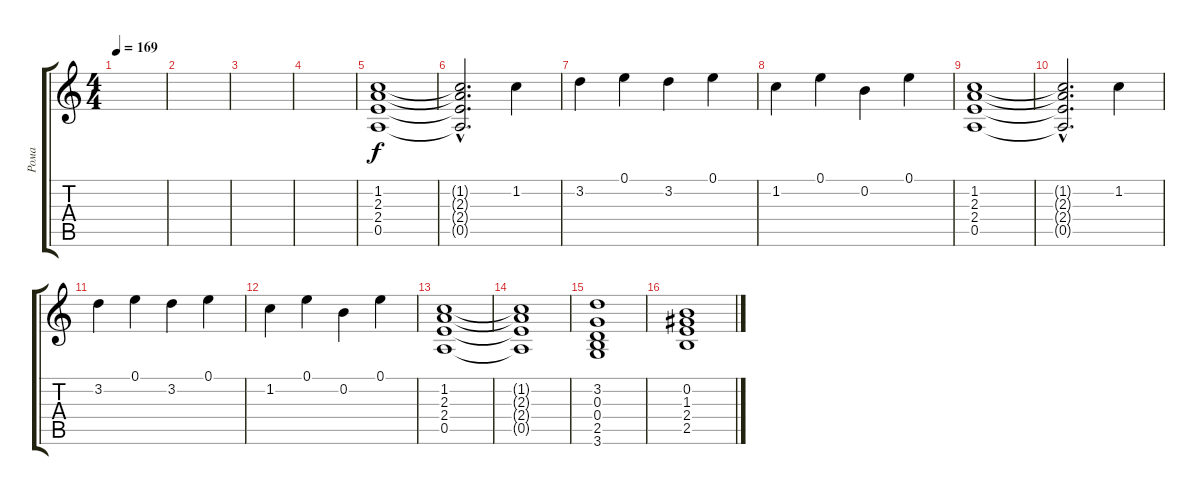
\track ("Рома" "Рома") {instrument distortionguitar}
\staff {score tabs}
\tuning (E4 B3 G3 D3 A2 E2) {hide}
\ts (4 4)
\tempo 169
\clef g2
\ks c
|
|
|
|
(1.2 2.3 2.4 0.5).1 |
(1.2{hac t} 2.3{hac t} 2.4{hac t} 0.5{hac t}).2{d} 1.2.4 |
3.2.4 0.1.4 3.2.4 0.1.4 |
1.2.4 0.1.4 0.2.4 0.1.4 |
(1.2 2.3 2.4 0.5).1 |
(1.2{hac t} 2.3{hac t} 2.4{hac t} 0.5{hac t}).2{d} 1.2.4 |
3.2.4 0.1.4 3.2.4 0.1.4 |
1.2.4 0.1.4 0.2.4 0.1.4 |
(1.2 2.3 2.4 0.5).1 |
(1.2{t} 2.3{t} 2.4{t} 0.5{t}).1 |
(3.2 0.3 0.4 2.5 3.6).1 |
(0.2 1.3 2.4 2.5).1
